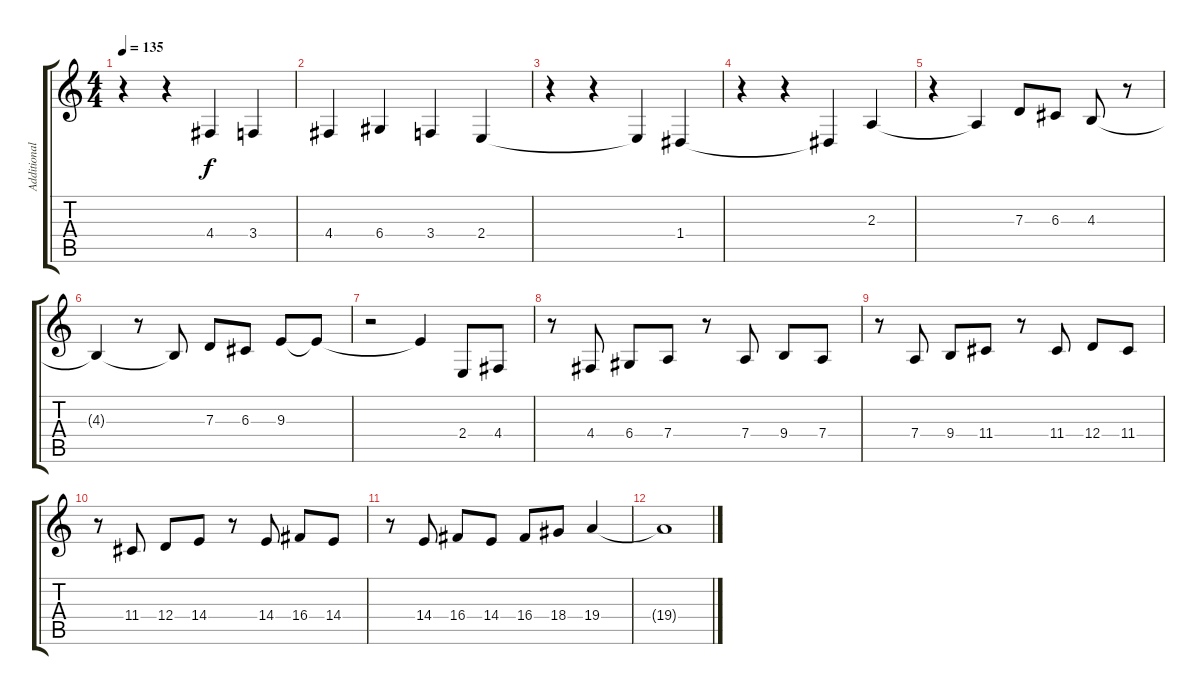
\track ("Additional Musician" "Additional") {instrument trumpet}
\staff {score tabs}
\tuning (E4 B3 G3 D3 A2 E2) {hide}
\ts (4 4)
\tempo 135
\clef g2
\ks c
r.4{dy f} r.4 4.4{t}.4 3.4.4 |
4.4.4 6.4.4 3.4.4 2.4.4 |
r.4 r.4 2.4{t}.4 1.4.4 |
r.4 r.4 1.4{t}.4 2.3.4 |
r.4 2.3{t}.4 7.3.8 6.3.8 4.3.8 r.8 |
4.3{t}.4 r.8 4.3{t}.8 7.3.8 6.3.8 9.3.8 9.3{t}.8 |
r.2 9.3{t}.4 2.4.8 4.4.8 |
r.8 4.4.8 6.4.8 7.4.8 r.8 7.4.8 9.4.8 7.4.8 |
r.8 7.4.8 9.4.8 11.4.8 r.8 11.4.8 12.4.8 11.4.8 |
r.8 11.4.8 12.4.8 14.4.8 r.8 14.4.8 16.4.8 14.4.8 |
r.8 14.4.8 16.4.8 14.4.8 16.4.8 18.4.8 19.4.4 |
19.4{t}.1
